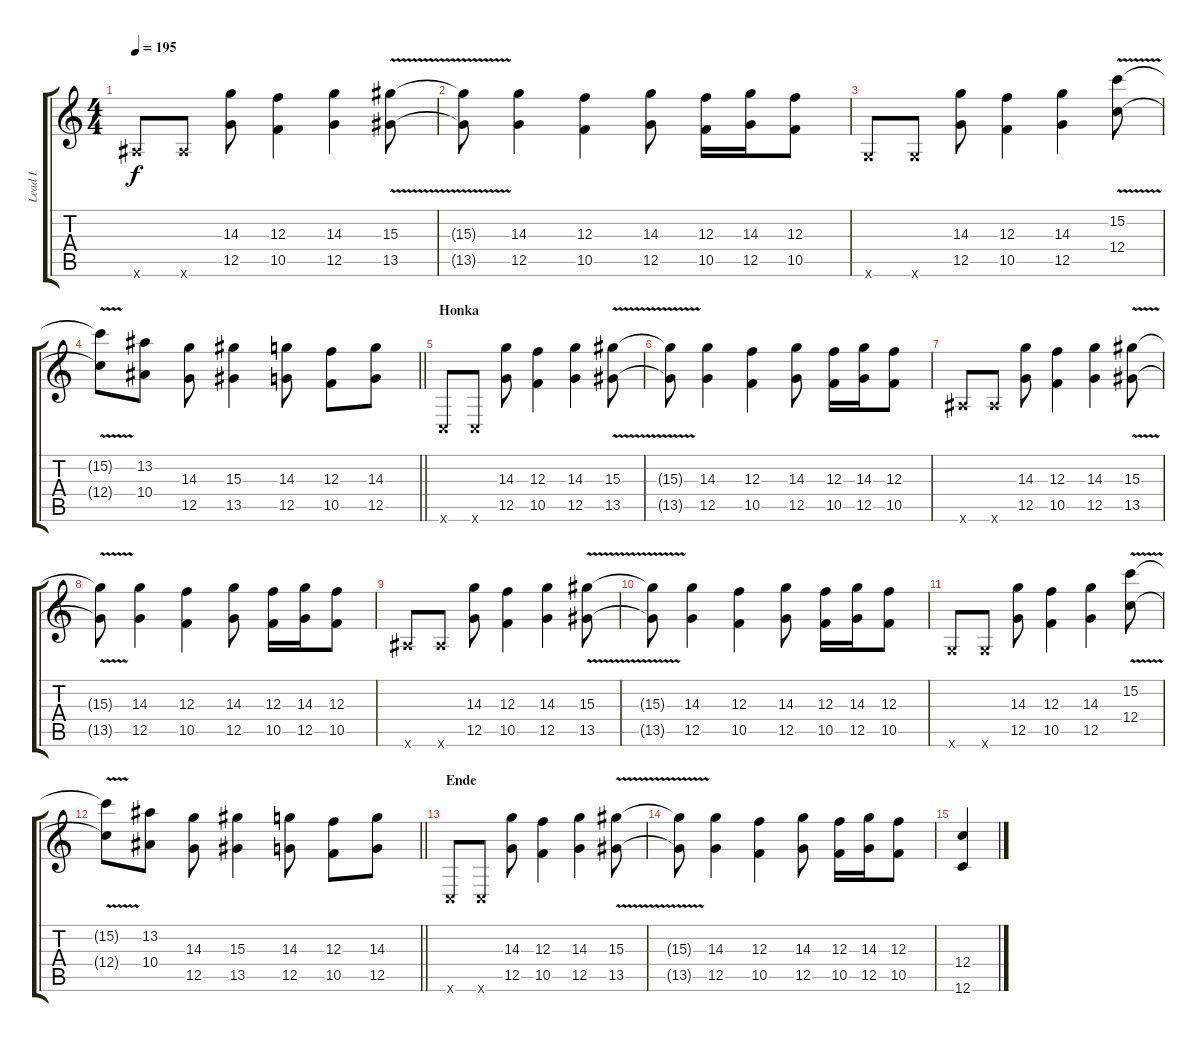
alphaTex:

\track ("Lead I" "Lead I") {instrument distortionguitar}
\staff {score tabs}
\tuning (D4 A3 F3 C3 G2 C2) {hide}
\ts (4 4)
\tempo 195
\clef g2
\ks c
10.6{x}.8{dy f} 10.6{x}.8 (14.3 12.5).8 (12.3 10.5).4 (14.3 12.5).4 (15.3{v} 13.5{v}).8 |
(15.3{t} 13.5{t}).8 (14.3 12.5).4 (12.3 10.5).4 (14.3 12.5).8 (12.3 10.5).16 (14.3 12.5).16 (12.3 10.5).8 |
7.6{x}.8 7.6{x}.8 (14.3 12.5).8 (12.3 10.5).4 (14.3 12.5).4 (15.2{v} 12.4{v}).8 |
\barLineRight lightlight
(15.2{t} 12.4{t}).8 (13.2 10.4).8 (14.3 12.5).8 (15.3 13.5).4 (14.3 12.5).8 (12.3 10.5).8 (14.3 12.5).8 |
\section ("" "Honka")
0.6{x}.8 0.6{x}.8 (14.3 12.5).8 (12.3 10.5).4 (14.3 12.5).4 (15.3{v} 13.5{v}).8 |
(15.3{t} 13.5{t}).8 (14.3 12.5).4 (12.3 10.5).4 (14.3 12.5).8 (12.3 10.5).16 (14.3 12.5).16 (12.3 10.5).8 |
10.6{x}.8 10.6{x}.8 (14.3 12.5).8 (12.3 10.5).4 (14.3 12.5).4 (15.3{v} 13.5{v}).8 |
(15.3{t} 13.5{t}).8 (14.3 12.5).4 (12.3 10.5).4 (14.3 12.5).8 (12.3 10.5).16 (14.3 12.5).16 (12.3 10.5).8 |
10.6{x}.8 10.6{x}.8 (14.3 12.5).8 (12.3 10.5).4 (14.3 12.5).4 (15.3{v} 13.5{v}).8 |
(15.3{t} 13.5{t}).8 (14.3 12.5).4 (12.3 10.5).4 (14.3 12.5).8 (12.3 10.5).16 (14.3 12.5).16 (12.3 10.5).8 |
7.6{x}.8 7.6{x}.8 (14.3 12.5).8 (12.3 10.5).4 (14.3 12.5).4 (15.2{v} 12.4{v}).8 |
\barLineRight lightlight
(15.2{t} 12.4{t}).8 (13.2 10.4).8 (14.3 12.5).8 (15.3 13.5).4 (14.3 12.5).8 (12.3 10.5).8 (14.3 12.5).8 |
\section ("" "Ende")
0.6{x}.8 0.6{x}.8 (14.3 12.5).8 (12.3 10.5).4 (14.3 12.5).4 (15.3{v} 13.5{v}).8 |
(15.3{t} 13.5{t}).8 (14.3 12.5).4 (12.3 10.5).4 (14.3 12.5).8 (12.3 10.5).16 (14.3 12.5).16 (12.3 10.5).8 |
(12.4 12.6).4
